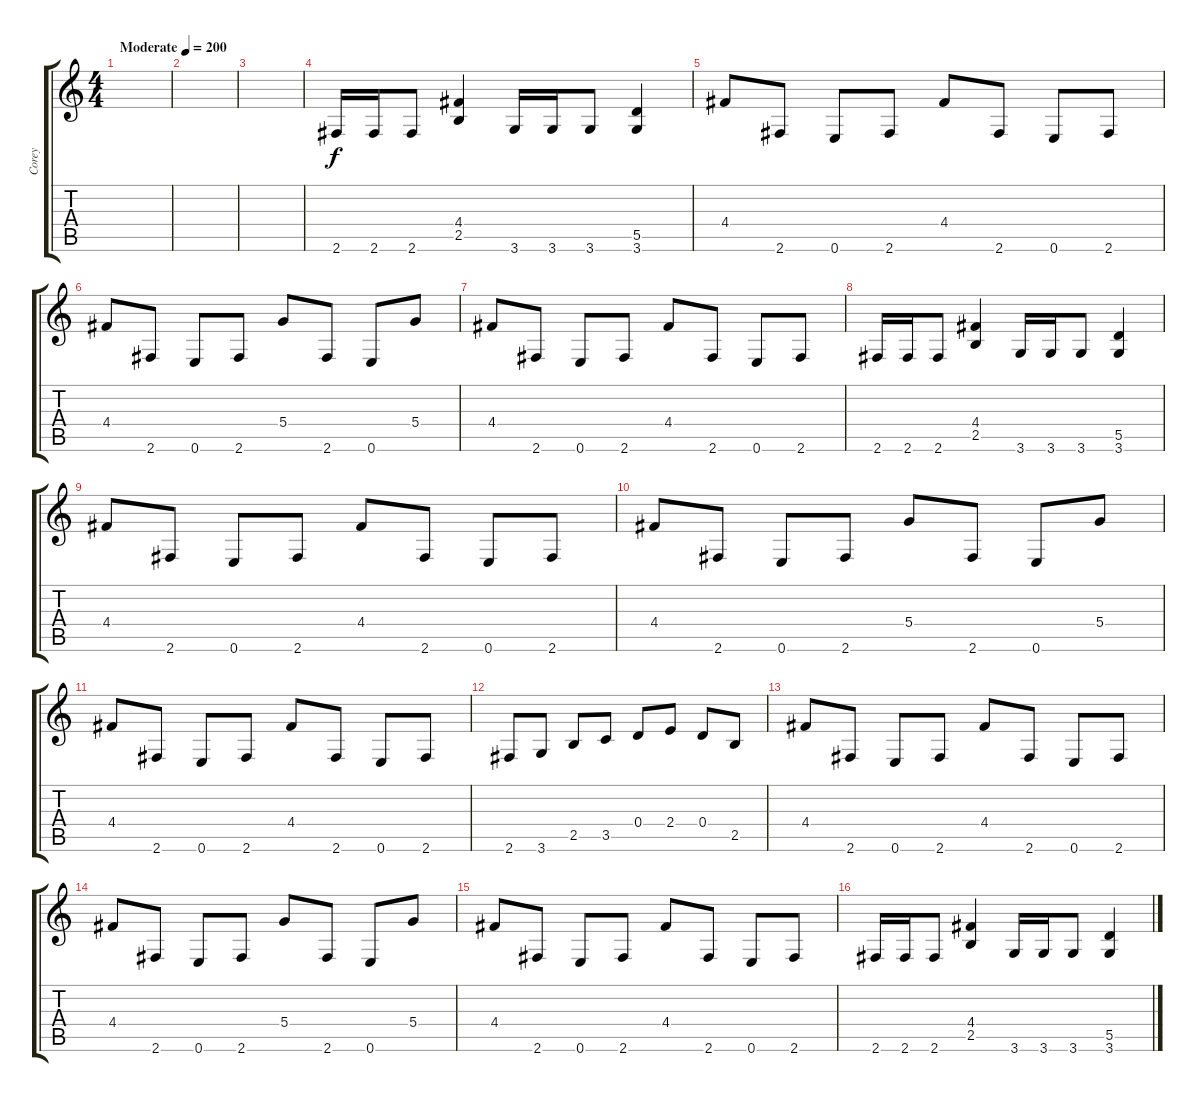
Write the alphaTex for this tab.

\track ("Corey" "Corey") {instrument distortionguitar}
\staff {score tabs}
\tuning (E4 B3 G3 D3 A2 E2) {hide}
\ts (4 4)
\tempo (200 "Moderate")
\clef g2
\ks c
|
|
|
2.6.16 2.6.16 2.6.8 (4.4 2.5).4 3.6.16 3.6.16 3.6.8 (5.5 3.6).4 |
4.4.8 2.6.8 0.6.8 2.6.8 4.4.8 2.6.8 0.6.8 2.6.8 |
4.4.8 2.6.8 0.6.8 2.6.8 5.4.8 2.6.8 0.6.8 5.4.8 |
4.4.8 2.6.8 0.6.8 2.6.8 4.4.8 2.6.8 0.6.8 2.6.8 |
2.6.16 2.6.16 2.6.8 (4.4 2.5).4 3.6.16 3.6.16 3.6.8 (5.5 3.6).4 |
4.4.8 2.6.8 0.6.8 2.6.8 4.4.8 2.6.8 0.6.8 2.6.8 |
4.4.8 2.6.8 0.6.8 2.6.8 5.4.8 2.6.8 0.6.8 5.4.8 |
4.4.8 2.6.8 0.6.8 2.6.8 4.4.8 2.6.8 0.6.8 2.6.8 |
2.6.8 3.6.8 2.5.8 3.5.8 0.4.8 2.4.8 0.4.8 2.5.8 |
4.4.8 2.6.8 0.6.8 2.6.8 4.4.8 2.6.8 0.6.8 2.6.8 |
4.4.8 2.6.8 0.6.8 2.6.8 5.4.8 2.6.8 0.6.8 5.4.8 |
4.4.8 2.6.8 0.6.8 2.6.8 4.4.8 2.6.8 0.6.8 2.6.8 |
2.6.16 2.6.16 2.6.8 (4.4 2.5).4 3.6.16 3.6.16 3.6.8 (5.5 3.6).4
